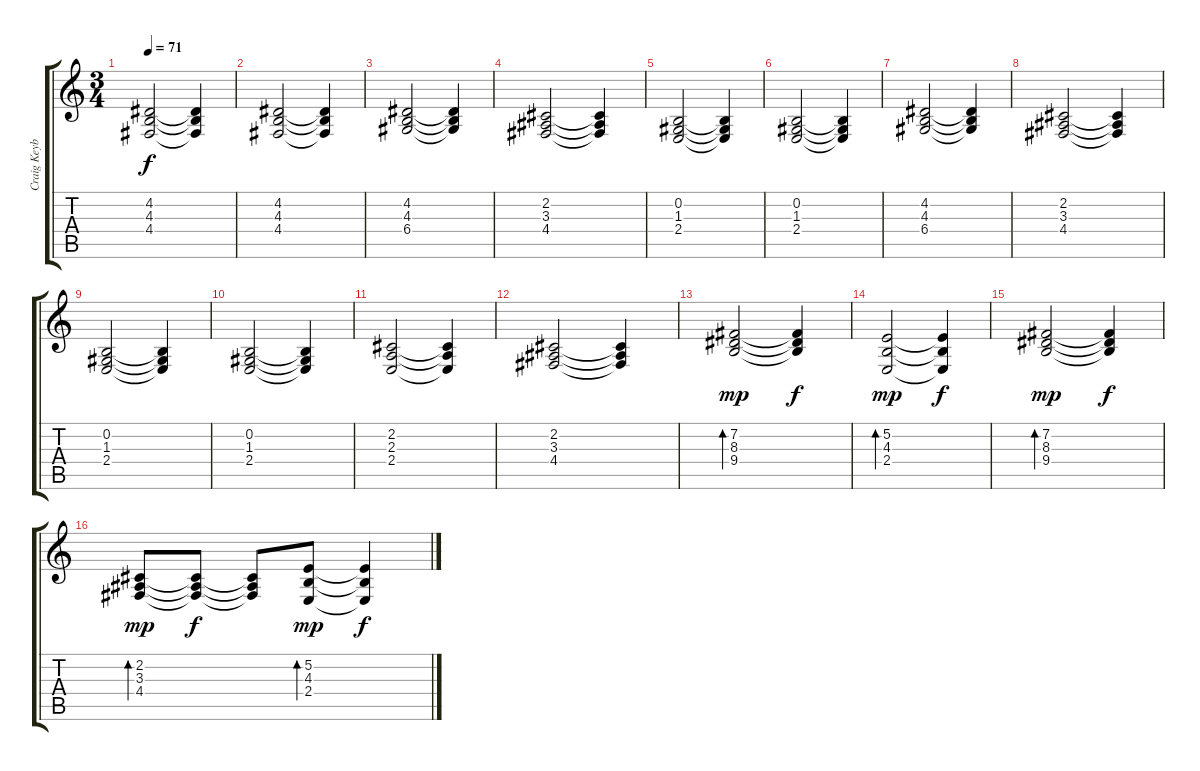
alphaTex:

\track ("Craig Keyboard" "Craig Keyb") {instrument accordion}
\staff {score tabs}
\tuning (E4 B3 G3 D3 A2 E2) {hide}
\ts (3 4)
\tempo 71
\clef g2
\ks c
(4.2 4.3 4.4).2{dy f volume 5 instrument accordion} (4.2{t} 4.3{t} 4.4{t}).4 |
(4.2 4.3 4.4).2 (4.2{t} 4.3{t} 4.4{t}).4 |
(4.2 4.3 6.4).2 (4.2{t} 4.3{t} 6.4{t}).4 |
(2.2 3.3 4.4).2 (2.2{t} 3.3{t} 4.4{t}).4 |
(0.2 1.3 2.4).2 (0.2{t} 1.3{t} 2.4{t}).4 |
(0.2 1.3 2.4).2 (0.2{t} 1.3{t} 2.4{t}).4 |
(4.2 4.3 6.4).2 (4.2{t} 4.3{t} 6.4{t}).4 |
(2.2 3.3 4.4).2 (2.2{t} 3.3{t} 4.4{t}).4 |
(0.2 1.3 2.4).2 (0.2{t} 1.3{t} 2.4{t}).4 |
(0.2 1.3 2.4).2 (0.2{t} 1.3{t} 2.4{t}).4 |
(2.2 2.3 2.4).2 (2.2{t} 2.3{t} 2.4{t}).4 |
(2.2 3.3 4.4).2 (2.2{t} 3.3{t} 4.4{t}).4 |
(7.2 8.3 9.4).2{bd 60 dy mp volume 5 instrument accordion} (7.2{t} 8.3{t} 9.4{t}).4{dy f} |
(5.2 4.3 2.4).2{bd 60 dy mp volume 5 instrument accordion} (5.2{t} 4.3{t} 2.4{t}).4{dy f} |
(7.2 8.3 9.4).2{bd 60 dy mp volume 5 instrument accordion} (7.2{t} 8.3{t} 9.4{t}).4{dy f} |
(2.2 3.3 4.4).8{bd 60 dy mp volume 5 instrument accordion} (2.2{t} 3.3{t} 4.4{t}).8{dy f} (2.2{t} 3.3{t} 4.4{t}).8 (5.2 4.3 2.4).8{bd 60 dy mp volume 5 instrument accordion} (5.2{t} 4.3{t} 2.4{t}).4{dy f}
